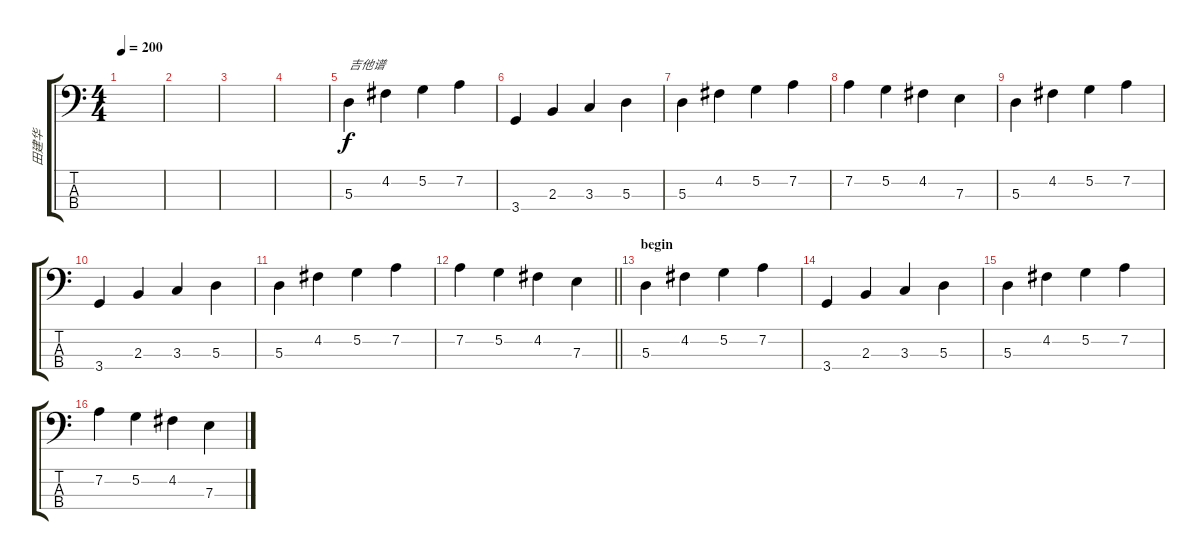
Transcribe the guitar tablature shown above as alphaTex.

\track ("田建华" "田建华") {instrument electricbasspick}
\staff {score tabs}
\tuning (G2 D2 A1 E1) {hide}
\ts (4 4)
\tempo 200
\clef f4
\ks c
|
|
|
|
5.3.4{txt "吉他谱"} 4.2.4 5.2.4 7.2.4 |
3.4.4 2.3.4 3.3.4 5.3.4 |
5.3.4 4.2.4 5.2.4 7.2.4 |
7.2.4 5.2.4 4.2.4 7.3.4 |
5.3.4 4.2.4 5.2.4 7.2.4 |
3.4.4 2.3.4 3.3.4 5.3.4 |
5.3.4 4.2.4 5.2.4 7.2.4 |
\barLineRight lightlight
7.2.4 5.2.4 4.2.4 7.3.4 |
\section ("" "begin")
5.3.4 4.2.4 5.2.4 7.2.4 |
3.4.4 2.3.4 3.3.4 5.3.4 |
5.3.4 4.2.4 5.2.4 7.2.4 |
7.2.4 5.2.4 4.2.4 7.3.4
